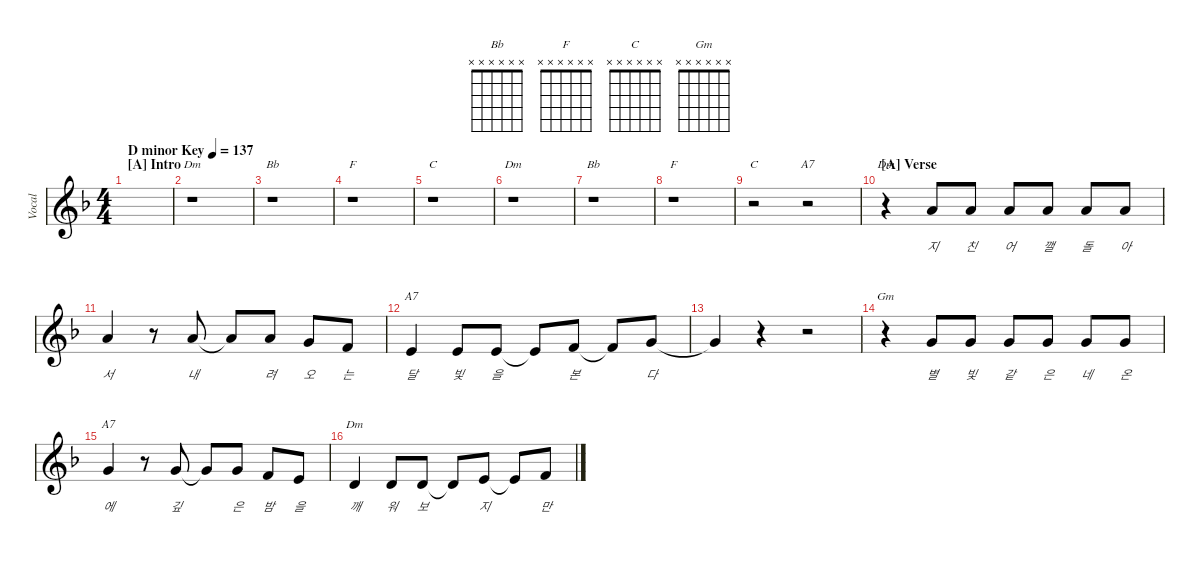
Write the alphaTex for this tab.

\defaultSystemsLayout 4
\hideDynamics
\bracketExtendMode nobrackets
\track ("Singer" "Vocal") {defaultSystemsLayout 4 instrument voiceoohs}
\staff {score}
\tuning (E4 B3 G3 D3 A2 E2)
\chord ("Dm" x x x x x x)
\chord ("Bb" x x x x x x)
\chord ("F" x x x x x x)
\chord ("C" x x x x x x)
\chord ("A7" x x x x x x)
\chord ("A7" 0 x x x x x) {showdiagram false showfingering false}
\chord ("Gm" x x x x x x)
\chord ("A7" 3 x x x x x) {showdiagram false showfingering false}
\chord ("Dm" x 3 x x x x) {showdiagram false showfingering false}
\ts (4 4)
\section ("A" "Intro")
\tempo (137 "D minor Key")
\clef g2
\ks f
|
r.1{ch "Dm"} |
r.1{ch "Bb"} |
r.1{ch "F"} |
r.1{ch "C"} |
r.1{ch "Dm"} |
r.1{ch "Bb"} |
r.1{ch "F"} |
r.2{ch "C"} r.2{ch "A7"} |
\section ("A" "Verse")
r.4{ch "Dm"} 5.1{acc forcenatural}.8{lyrics (0 "지") lyrics (1 "") lyrics (2 "") lyrics (3 "") lyrics (4 "")} 5.1{acc forcenatural}.8{lyrics (0 "친") lyrics (1 "") lyrics (2 "") lyrics (3 "") lyrics (4 "")} 5.1{acc forcenatural}.8{lyrics (0 "어") lyrics (1 "") lyrics (2 "") lyrics (3 "") lyrics (4 "")} 5.1{acc forcenatural}.8{lyrics (0 "깰") lyrics (1 "") lyrics (2 "") lyrics (3 "") lyrics (4 "")} 5.1{acc forcenatural}.8{lyrics (0 "돌") lyrics (1 "") lyrics (2 "") lyrics (3 "") lyrics (4 "")} 5.1{acc forcenatural}.8{lyrics (0 "아") lyrics (1 "") lyrics (2 "") lyrics (3 "") lyrics (4 "")} |
5.1{acc forcenatural}.4{lyrics (0 "서") lyrics (1 "") lyrics (2 "") lyrics (3 "") lyrics (4 "")} r.8 5.1{acc forcenatural}.8{lyrics (0 "내") lyrics (1 "") lyrics (2 "") lyrics (3 "") lyrics (4 "")} 5.1{t acc forcenatural}.8 5.1{acc forcenatural}.8{lyrics (0 "려") lyrics (1 "") lyrics (2 "") lyrics (3 "") lyrics (4 "")} 3.1{acc forcenatural}.8{lyrics (0 "오") lyrics (1 "") lyrics (2 "") lyrics (3 "") lyrics (4 "")} 1.1{acc forcenatural}.8{lyrics (0 "는") lyrics (1 "") lyrics (2 "") lyrics (3 "") lyrics (4 "")} |
0.1{acc forcenatural}.4{ch "A7" lyrics (0 "달") lyrics (1 "") lyrics (2 "") lyrics (3 "") lyrics (4 "")} 0.1{acc forcenatural}.8{lyrics (0 "빛") lyrics (1 "") lyrics (2 "") lyrics (3 "") lyrics (4 "")} 0.1{acc forcenatural}.8{lyrics (0 "을") lyrics (1 "") lyrics (2 "") lyrics (3 "") lyrics (4 "")} 0.1{t acc forcenatural}.8 1.1{acc forcenatural}.8{lyrics (0 "본") lyrics (1 "") lyrics (2 "") lyrics (3 "") lyrics (4 "")} 1.1{t acc forcenatural}.8 3.1{acc forcenatural}.8{lyrics (0 "다") lyrics (1 "") lyrics (2 "") lyrics (3 "") lyrics (4 "")} |
3.1{t acc forcenatural}.4 r.4 r.2 |
r.4{ch "Gm"} 3.1{acc forcenatural}.8{lyrics (0 "별") lyrics (1 "") lyrics (2 "") lyrics (3 "") lyrics (4 "")} 3.1{acc forcenatural}.8{lyrics (0 "빛") lyrics (1 "") lyrics (2 "") lyrics (3 "") lyrics (4 "")} 3.1{acc forcenatural}.8{lyrics (0 "같") lyrics (1 "") lyrics (2 "") lyrics (3 "") lyrics (4 "")} 3.1{acc forcenatural}.8{lyrics (0 "은") lyrics (1 "") lyrics (2 "") lyrics (3 "") lyrics (4 "")} 3.1{acc forcenatural}.8{lyrics (0 "네") lyrics (1 "") lyrics (2 "") lyrics (3 "") lyrics (4 "")} 3.1{acc forcenatural}.8{lyrics (0 "온") lyrics (1 "") lyrics (2 "") lyrics (3 "") lyrics (4 "")} |
3.1{acc forcenatural}.4{ch "A7" lyrics (0 "에") lyrics (1 "") lyrics (2 "") lyrics (3 "") lyrics (4 "")} r.8 3.1{acc forcenatural}.8{lyrics (0 "깊") lyrics (1 "") lyrics (2 "") lyrics (3 "") lyrics (4 "")} 3.1{t acc forcenatural}.8 3.1{acc forcenatural}.8{lyrics (0 "은") lyrics (1 "") lyrics (2 "") lyrics (3 "") lyrics (4 "")} 1.1{acc forcenatural}.8{lyrics (0 "밤") lyrics (1 "") lyrics (2 "") lyrics (3 "") lyrics (4 "")} 0.1{acc forcenatural}.8{lyrics (0 "을") lyrics (1 "") lyrics (2 "") lyrics (3 "") lyrics (4 "")} |
3.2{acc forcenatural}.4{ch "Dm" lyrics (0 "깨") lyrics (1 "") lyrics (2 "") lyrics (3 "") lyrics (4 "")} 3.2{acc forcenatural}.8{lyrics (0 "워") lyrics (1 "") lyrics (2 "") lyrics (3 "") lyrics (4 "")} 3.2{acc forcenatural}.8{lyrics (0 "보") lyrics (1 "") lyrics (2 "") lyrics (3 "") lyrics (4 "")} 3.2{t acc forcenatural}.8 0.1{acc forcenatural}.8{lyrics (0 "지") lyrics (1 "") lyrics (2 "") lyrics (3 "") lyrics (4 "")} 0.1{t acc forcenatural}.8 1.1{acc forcenatural}.8{lyrics (0 "만") lyrics (1 "") lyrics (2 "") lyrics (3 "") lyrics (4 "")}
